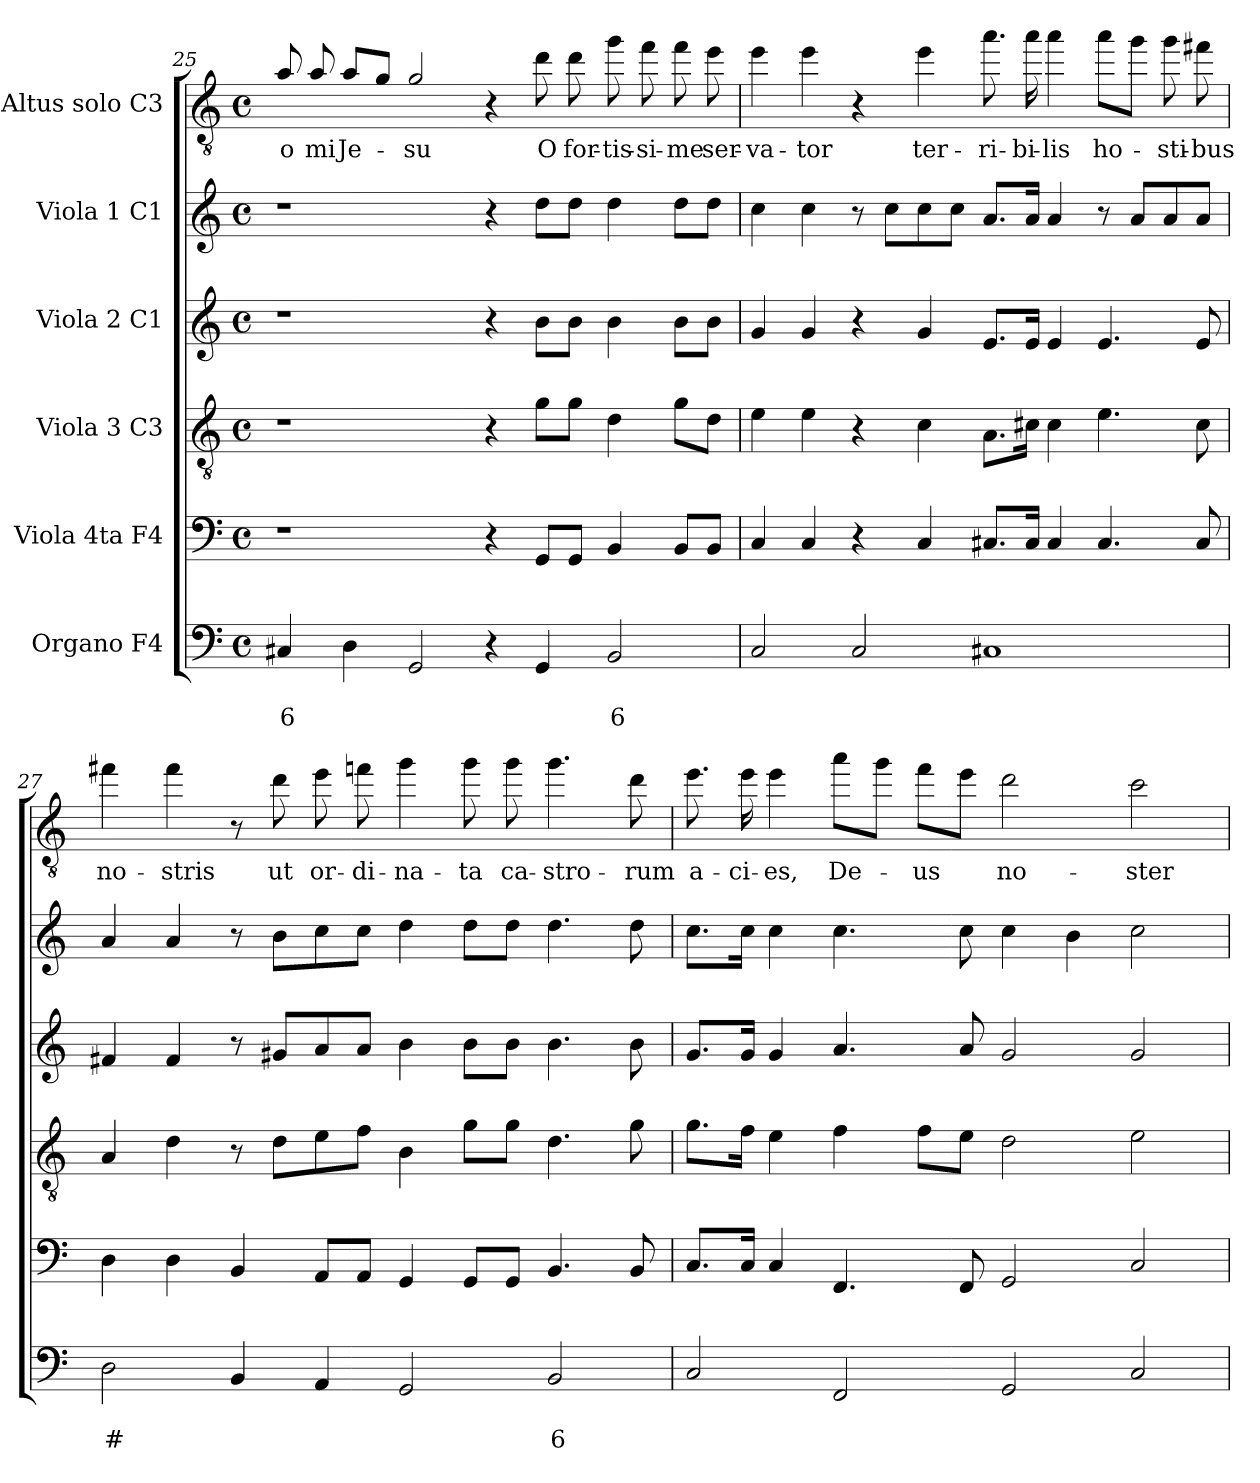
**kern	**text	**text	**kern	**kern	**kern	**kern	**kern	**text
*part6	*part6	*part6	*part5	*part4	*part3	*part2	*part1	*part1
*staff6	*staff6	*staff6	*staff5	*staff4	*staff3	*staff2	*staff1	*staff1
*I"Organo F4	*	*	*I"Viola 4ta F4	*I"Viola 3 C3	*I"Viola 2 C1	*I"Viola 1 C1	*I"Altus solo C3	*
!!LO:PB:g=z
*clefF4	*	*	*clefF4	*clefGv2	*clefG2	*clefG2	*clefGv2	*
*	*	*	*	*	*	*	*ITrd8c14	*
*k[]	*	*	*k[]	*k[]	*k[]	*k[]	*k[]	*
*C:	*	*	*C:	*C:	*C:	*C:	*C:	*
*M4/4	*	*	*M4/4	*M4/4	*M4/4	*M4/4	*M4/4	*
*met(c)	*	*	*met(c)	*met(c)	*met(c)	*met(c)	*met(c)	*
=25	=25	=25	=25	=25	=25	=25	=25	=25
!	!	!LO:LY:b	!	!	!	!	!	!LO:LY:b
4C#X/	.	6	1r	1r	1r	1r	8A/	o
!	!	!	!	!	!	!	!	!LO:LY:b
.	.	.	.	.	.	.	8A/	mi
!	!	!	!	!	!	!	!	!LO:LY:b
4D\	.	.	.	.	.	.	8A/L	Je-
.	.	.	.	.	.	.	8G/J	.
!	!	!	!	!	!	!	!	!LO:LY:b
2GG/	.	.	.	.	.	.	2G/	-su
4r	.	.	4r	4r	4r	4r	4r	.
!	!	!	!	!	!	!	!	!LO:LY:b
4GG/	.	.	8GG/L	8g\L	8b\L	8dd\L	8d\	O
!	!	!	!	!	!	!	!	!LO:LY:b
.	.	.	8GG/J	8g\J	8b\J	8dd\J	8d\	for-
!	!	!LO:LY:b	!	!	!	!	!	!LO:LY:b
2BB/	.	6	4BB/	4d\	4b\	4dd\	8g\	-tis-
!	!	!	!	!	!	!	!	!LO:LY:b
.	.	.	.	.	.	.	8f\	-si-
!	!	!	!	!	!	!	!	!LO:LY:b
.	.	.	8BB/L	8g\L	8b\L	8dd\L	8f\	-me
!	!	!	!	!	!	!	!	!LO:LY:b
.	.	.	8BB/J	8d\J	8b\J	8dd\J	8e\	ser-
=26	=26	=26	=26	=26	=26	=26	=26	=26
!	!	!	!	!	!	!	!	!LO:LY:b
2C/	.	.	4C/	4e\	4g/	4cc\	4e\	-va-
!	!	!	!	!	!	!	!	!LO:LY:b
.	.	.	4C/	4e\	4g/	4cc\	4e\	-tor
2C/	.	.	4r	4r	4r	8r	4r	.
.	.	.	.	.	.	8cc\L	.	.
!	!	!	!	!	!	!	!	!LO:LY:b
.	.	.	4C/	4c\	4g/	8cc\	4e\	ter-
.	.	.	.	.	.	8cc\J	.	.
!	!	!	!	!	!	!	!	!LO:LY:b
1C#X	.	.	8.C#X/L	8.A\L	8.e/L	8.a/L	8.a\	-ri-
!	!	!	!	!	!	!	!	!LO:LY:b
.	.	.	16C#/Jk	16c#X\Jk	16e/Jk	16a/Jk	16a\	-bi-
!	!	!	!	!	!	!	!	!LO:LY:b
.	.	.	4C#/	4c#\	4e/	4a/	4a\	-lis
!	!	!	!	!	!	!	!	!LO:LY:b
.	.	.	4.C#/	4.e\	4.e/	8r	8a\L	ho-
.	.	.	.	.	.	8a/L	8g\J	.
!	!	!	!	!	!	!	!	!LO:LY:b
.	.	.	.	.	.	8a/	8g\	-sti-
!	!	!	!	!	!	!	!	!LO:LY:b
.	.	.	8C#/	8c#\	8e/	8a/J	8f#X\	-bus
!!LO:LB:g=z
=27	=27	=27	=27	=27	=27	=27	=27	=27
!	!	!LO:LY:b	!	!	!	!	!	!LO:LY:b
2D\	.	#	4D\	4A/	4f#X/	4a/	4f#X\	no-
!	!	!	!	!	!	!	!	!LO:LY:b
.	.	.	4D\	4d\	4f#/	4a/	4f#\	-stris
4BB/	.	.	4BB/	8r	8r	8r	8r	.
!	!	!	!	!	!	!	!	!LO:LY:b
.	.	.	.	8d\L	8g#X/L	8b\L	8d\	ut
!	!	!	!	!	!	!	!	!LO:LY:b
4AA/	.	.	8AA/L	8e\	8a/	8cc\	8e\	or-
!	!	!	!	!	!	!	!	!LO:LY:b
.	.	.	8AA/J	8f\J	8a/J	8cc\J	8fn\	-di-
!	!	!	!	!	!	!	!	!LO:LY:b
2GG/	.	.	4GG/	4B\	4b\	4dd\	4g\	-na-
!	!	!	!	!	!	!	!	!LO:LY:b
.	.	.	8GG/L	8g\L	8b\L	8dd\L	8g\	-ta
!	!	!	!	!	!	!	!	!LO:LY:b
.	.	.	8GG/J	8g\J	8b\J	8dd\J	8g\	ca-
!	!	!LO:LY:b	!	!	!	!	!	!LO:LY:b
2BB/	.	6	4.BB/	4.d\	4.b\	4.dd\	4.g\	-stro-
!	!	!	!	!	!	!	!	!LO:LY:b
.	.	.	8BB/	8g\	8b\	8dd\	8d\	-rum
=28	=28	=28	=28	=28	=28	=28	=28	=28
!	!	!	!	!	!	!	!	!LO:LY:b
2C/	.	.	8.C/L	8.g\L	8.g/L	8.cc\L	8.e\	a-
!	!	!	!	!	!	!	!	!LO:LY:b
.	.	.	16C/Jk	16f\Jk	16g/Jk	16cc\Jk	16e\	-ci-
!	!	!	!	!	!	!	!	!LO:LY:b
.	.	.	4C/	4e\	4g/	4cc\	4e\	-es,
!	!	!	!	!	!	!	!	!LO:LY:b
2FF/	.	.	4.FF/	4f\	4.a/	4.cc\	8a\L	De-
.	.	.	.	.	.	.	8g\J	.
!	!	!	!	!	!	!	!	!LO:LY:b
.	.	.	.	8f\L	.	.	8f\L	-us
.	.	.	8FF/	8e\J	8a/	8cc\	8e\J	.
!	!	!	!	!	!	!	!	!LO:LY:b
2GG/	.	.	2GG/	2d\	2g/	4cc\	2d\	no-
.	.	.	.	.	.	4b\	.	.
!	!	!	!	!	!	!	!	!LO:LY:b
2C/	.	.	2C/	2e\	2g/	2cc\	2c\	-ster
=	=	=	=	=	=	=	=	=
*-	*-	*-	*-	*-	*-	*-	*-	*-
